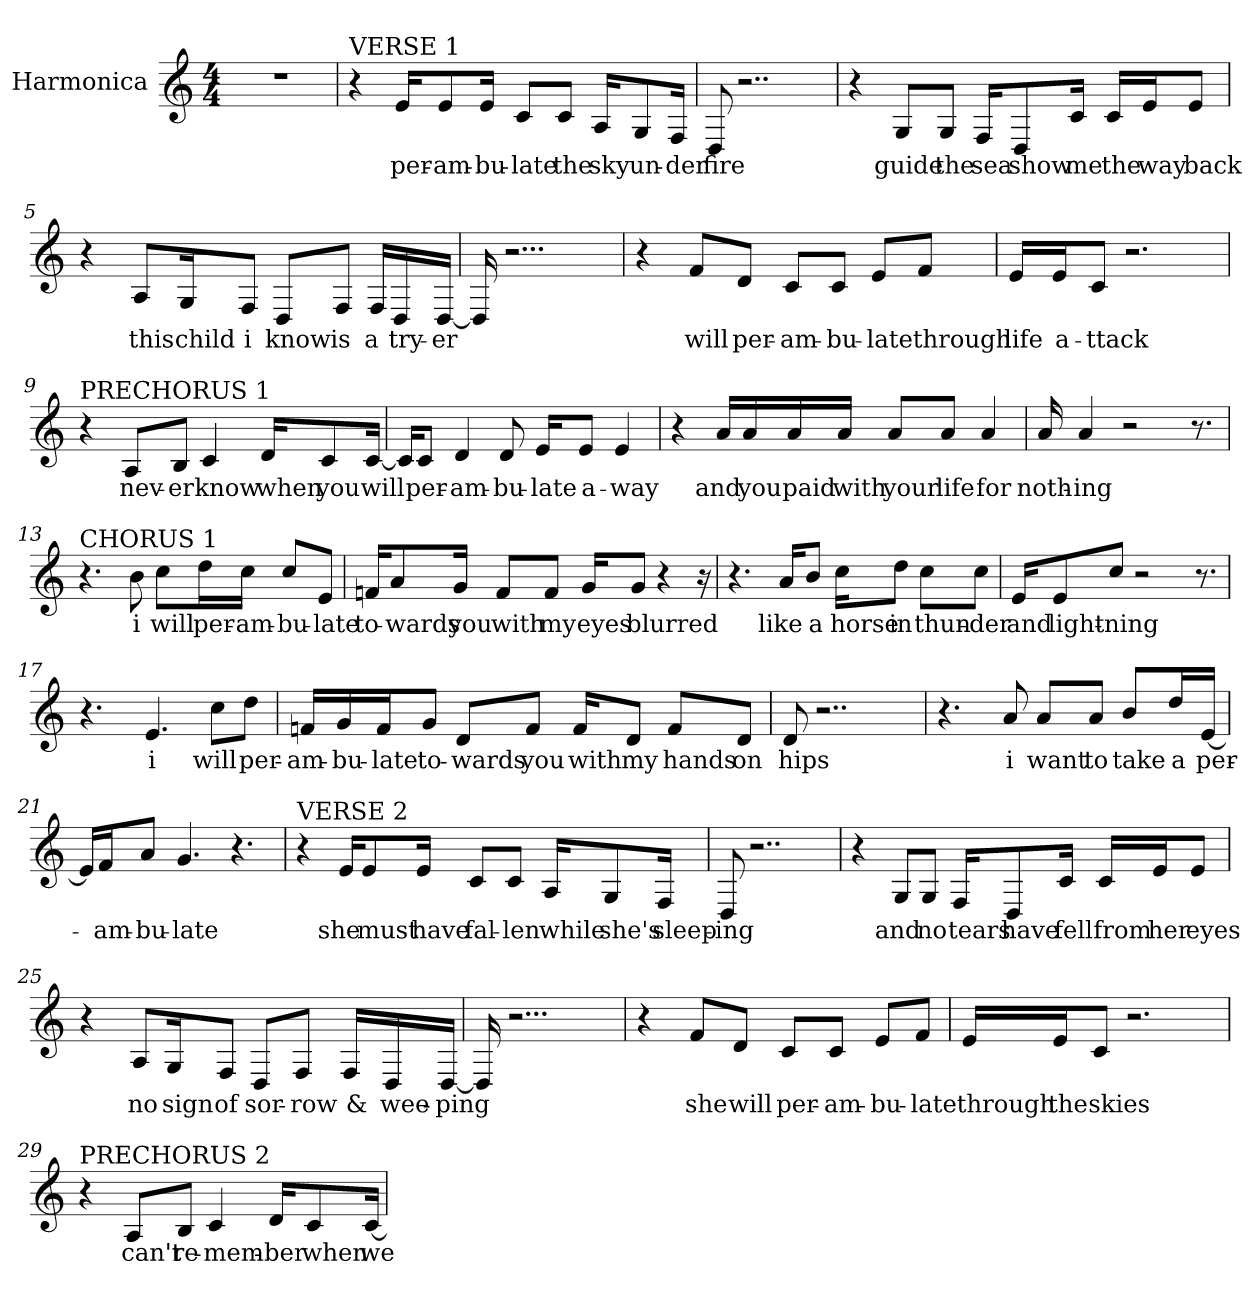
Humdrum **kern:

**kern	**text
*part1	*part1
*staff1	*staff1
*I"Harmonica	*
*I'Hmca	*
*clefG2	*
*k[]	*
*M4/4	*
=1	=1
1r	.
=2	=2
*MM110	*
!LO:TX:a:t=VERSE 1	!
4r	.
!	!LO:LY:b
16e/KL	per-
!	!LO:LY:b
8e/	-am-
!	!LO:LY:b
16e/Jk	-bu-
!	!LO:LY:b
8c/L	-late
!	!LO:LY:b
8c/J	the
!	!LO:LY:b
16A/KL	sky
!	!LO:LY:b
8G/	un-
!	!LO:LY:b
16F/Jk	-der
=3	=3
!	!LO:LY:b
8D/	fire
2..r	.
!!LO:LB:g=z
=4	=4
4r	.
!	!LO:LY:b
8G/L	guide
!	!LO:LY:b
8G/J	the
!	!LO:LY:b
16F/KL	sea
!	!LO:LY:b
8D/	show
!	!LO:LY:b
16c/Jk	me
!	!LO:LY:b
16c/LL	the
!	!LO:LY:b
16e/J	way
!	!LO:LY:b
8e/J	back
=5	=5
4r	.
!	!LO:LY:b
8A/L	this
!	!LO:LY:b
16G/K	child
!	!LO:LY:b
8F/J	i
!	!LO:LY:b
8D/L	know
!	!LO:LY:b
8F/J	is
!	!LO:LY:b
16F/LL	a
!	!LO:LY:b
16D/	try-
!	!LO:LY:b
[16D/JJ	-er
=6	=6
16D/]	.
2...r	.
!!LO:LB:g=z
=7	=7
4r	.
!	!LO:LY:b
8f/L	will
!	!LO:LY:b
8d/J	per-
!	!LO:LY:b
8c/L	-am-
!	!LO:LY:b
8c/J	-bu-
!	!LO:LY:b
8e/L	-late
!	!LO:LY:b
8f/J	through
=8	=8
!	!LO:LY:b
16e/LL	life
!	!LO:LY:b
16e/J	a-
!	!LO:LY:b
8c/J	-ttack
2.r	.
=9	=9
!LO:TX:a:t=PRECHORUS 1	!
4r	.
!	!LO:LY:b
8A/L	nev-
!	!LO:LY:b
8B/J	-er
!	!LO:LY:b
4c/	know
!	!LO:LY:b
16d/KL	when
!	!LO:LY:b
8c/	you
!	!LO:LY:b
[16c/Jk	will
!!LO:LB:g=z
=10	=10
16c/KL]	.
!	!LO:LY:b
8c/J	per-
!	!LO:LY:b
4d/	-am-
!	!LO:LY:b
8d/	-bu-
!	!LO:LY:b
16e/KL	-late
!	!LO:LY:b
8e/J	a-
!	!LO:LY:b
4e/	-way
=11	=11
4r	.
!	!LO:LY:b
16a/LL	and
!	!LO:LY:b
16a/	you
!	!LO:LY:b
16a/	paid
!	!LO:LY:b
16a/JJ	with
!	!LO:LY:b
8a/L	your
!	!LO:LY:b
8a/J	life
!	!LO:LY:b
4a/	for
=12	=12
!	!LO:LY:b
16a/	noth-
!	!LO:LY:b
4a/	-ing
2r	.
8.r	.
!!LO:LB:g=z
=13	=13
!LO:TX:a:t=CHORUS 1	!
4.r	.
!	!LO:LY:b
8b\	i
!	!LO:LY:b
8cc\L	will
!	!LO:LY:b
16dd\L	per-
!	!LO:LY:b
16cc\JJ	-am-
!	!LO:LY:b
8cc/L	-bu-
!	!LO:LY:b
8e/J	-late
=14	=14
!	!LO:LY:b
16fn/KL	to-
!	!LO:LY:b
8a/	-wards
!	!LO:LY:b
16g/Jk	you
!	!LO:LY:b
8f/L	with
!	!LO:LY:b
8f/J	my
!	!LO:LY:b
16g/KL	eyes
!	!LO:LY:b
8g/J	blurred
4r	.
16r	.
!!LO:LB:g=z
=15	=15
4.r	.
!	!LO:LY:b
16a/KL	like
!	!LO:LY:b
8b/J	a
!	!LO:LY:b
16cc\KL	horse
!	!LO:LY:b
8dd\J	in
!	!LO:LY:b
8cc\L	thun-
!	!LO:LY:b
8cc\J	-der
=16	=16
!	!LO:LY:b
16e/KL	and
!	!LO:LY:b
8e/	light-
!	!LO:LY:b
8cc/J	-ning
2r	.
8.r	.
=17	=17
4.r	.
!	!LO:LY:b
4.e/	i
!	!LO:LY:b
8cc\L	will
!	!LO:LY:b
8dd\J	per-
!!LO:LB:g=z
=18	=18
!	!LO:LY:b
16fn/LL	-am-
!	!LO:LY:b
16g/	-bu-
!	!LO:LY:b
16f/J	-late
!	!LO:LY:b
8g/J	to-
!	!LO:LY:b
8d/L	-wards
!	!LO:LY:b
8f/J	you
!	!LO:LY:b
16f/KL	with
!	!LO:LY:b
8d/J	my
!	!LO:LY:b
8f/L	hands
!	!LO:LY:b
8d/J	on
=19	=19
!	!LO:LY:b
8d/	hips
2..r	.
=20	=20
4.r	.
!	!LO:LY:b
8a/	i
!	!LO:LY:b
8a/L	want
!	!LO:LY:b
8a/J	to
!	!LO:LY:b
8b/L	take
!	!LO:LY:b
16dd/L	a
!	!LO:LY:b
[16e/JJ	per-
!!LO:LB:g=z
=21	=21
16e/LL]	.
!	!LO:LY:b
16f/J	-am-
!	!LO:LY:b
8a/J	-bu-
!	!LO:LY:b
4.g/	-late
4.r	.
=22	=22
!LO:TX:a:t=VERSE 2	!
4r	.
!	!LO:LY:b
16e/KL	she
!	!LO:LY:b
8e/	must
!	!LO:LY:b
16e/Jk	have
!	!LO:LY:b
8c/L	fal-
!	!LO:LY:b
8c/J	-len
!	!LO:LY:b
16A/KL	while
!	!LO:LY:b
8G/	she's
!	!LO:LY:b
16F/Jk	sleep-
=23	=23
!	!LO:LY:b
8D/	-ing
2..r	.
!!LO:PB:g=z
=24	=24
4r	.
!	!LO:LY:b
8G/L	and
!	!LO:LY:b
8G/J	no
!	!LO:LY:b
16F/KL	tears
!	!LO:LY:b
8D/	have
!	!LO:LY:b
16c/Jk	fell
!	!LO:LY:b
16c/LL	from
!	!LO:LY:b
16e/J	her
!	!LO:LY:b
8e/J	eyes
=25	=25
4r	.
!	!LO:LY:b
8A/L	no
!	!LO:LY:b
16G/K	sign
!	!LO:LY:b
8F/J	of
!	!LO:LY:b
8D/L	sor-
!	!LO:LY:b
8F/J	-row
!	!LO:LY:b
16F/LL	&
!	!LO:LY:b
16D/	wee-
!	!LO:LY:b
[16D/JJ	-ping
=26	=26
16D/]	.
2...r	.
!!LO:LB:g=z
=27	=27
4r	.
!	!LO:LY:b
8f/L	she
!	!LO:LY:b
8d/J	will
!	!LO:LY:b
8c/L	per-
!	!LO:LY:b
8c/J	-am-
!	!LO:LY:b
8e/L	-bu-
!	!LO:LY:b
8f/J	-late
=28	=28
!	!LO:LY:b
16e/LL	through
!	!LO:LY:b
16e/J	the
!	!LO:LY:b
8c/J	skies
2.r	.
=29	=29
!LO:TX:a:t=PRECHORUS 2	!
4r	.
!	!LO:LY:b
8A/L	can't
!	!LO:LY:b
8B/J	re-
!	!LO:LY:b
4c/	-mem-
!	!LO:LY:b
16d/KL	-ber
!	!LO:LY:b
8c/	when
!	!LO:LY:b
[16c/Jk	we
=	=
*-	*-
